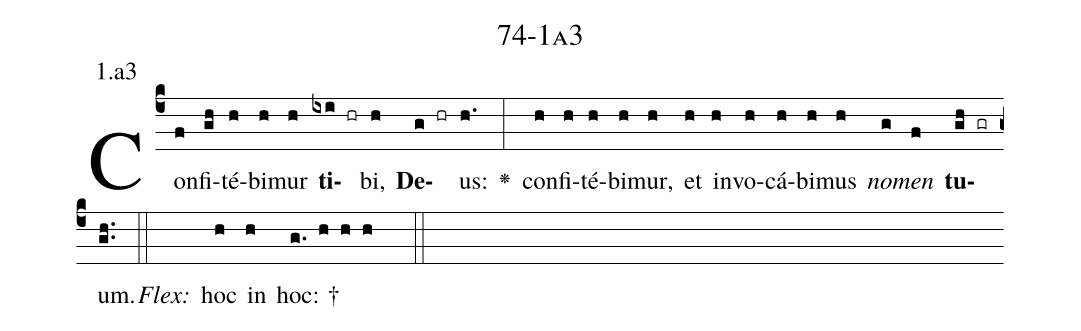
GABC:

name: 74-1a3;
annotation: 1.a3;
%%
(c4)Con(f)fi(gh)té(h)bi(h)mur(h) <b>ti</b>(ixi hr)bi,(h) <b>De</b>(g hr)us:(h.) <v>\greheightstar</v>(:) con(h)fi(h)té(h)bi(h)mur,(h) et(h) in(h)vo(h)cá(h)bi(h)mus(h) <i>no</i>(g)<i>men</i>(f) <b>tu</b>(gh gr)um.(gh..) (::)
<i>Flex:</i>()  hoc(h) in(h) hoc: †(g. h h h  ::)

%E(h) u(h) o(g) u(f) a(gh) e.(gh..) (::)
